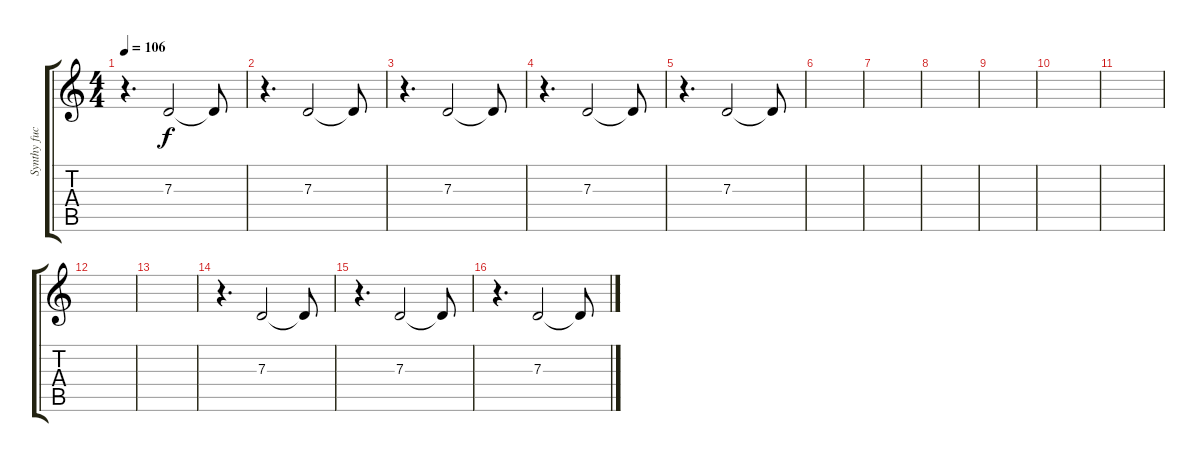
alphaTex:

\track ("Synthy fuck" "Synthy fuc") {instrument lead1square}
\staff {score tabs}
\tuning (E4 C4 G3 C3 G2 C2) {hide}
\ts (4 4)
\tempo 106
\clef g2
\ks c
r.4{d dy f} 7.3.2 7.3{t}.8 |
r.4{d} 7.3.2 7.3{t}.8 |
r.4{d} 7.3.2 7.3{t}.8 |
r.4{d} 7.3.2 7.3{t}.8 |
r.4{d} 7.3.2 7.3{t}.8 |
|
|
|
|
|
|
|
|
r.4{d} 7.3.2 7.3{t}.8 |
r.4{d} 7.3.2 7.3{t}.8 |
r.4{d} 7.3.2 7.3{t}.8
